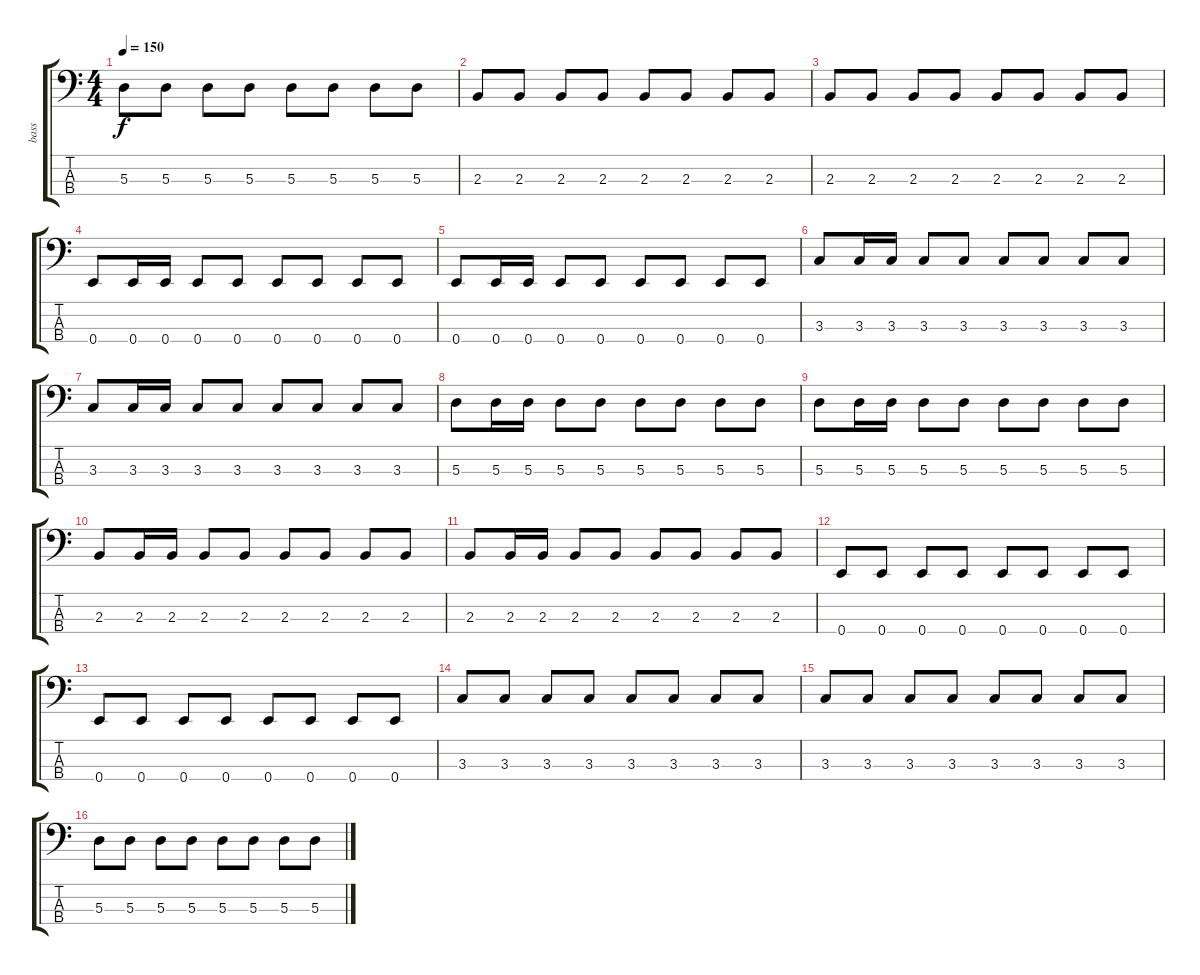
\track ("bass" "bass") {instrument electricbassfinger}
\staff {score tabs}
\tuning (G2 D2 A1 E1) {hide}
\ts (4 4)
\tempo 150
\clef f4
\ks c
5.3.8{dy f} 5.3.8 5.3.8 5.3.8 5.3.8 5.3.8 5.3.8 5.3.8 |
2.3.8 2.3.8 2.3.8 2.3.8 2.3.8 2.3.8 2.3.8 2.3.8 |
2.3.8 2.3.8 2.3.8 2.3.8 2.3.8 2.3.8 2.3.8 2.3.8 |
0.4.8 0.4.16 0.4.16 0.4.8 0.4.8 0.4.8 0.4.8 0.4.8 0.4.8 |
0.4.8 0.4.16 0.4.16 0.4.8 0.4.8 0.4.8 0.4.8 0.4.8 0.4.8 |
3.3.8 3.3.16 3.3.16 3.3.8 3.3.8 3.3.8 3.3.8 3.3.8 3.3.8 |
3.3.8 3.3.16 3.3.16 3.3.8 3.3.8 3.3.8 3.3.8 3.3.8 3.3.8 |
5.3.8 5.3.16 5.3.16 5.3.8 5.3.8 5.3.8 5.3.8 5.3.8 5.3.8 |
5.3.8 5.3.16 5.3.16 5.3.8 5.3.8 5.3.8 5.3.8 5.3.8 5.3.8 |
2.3.8 2.3.16 2.3.16 2.3.8 2.3.8 2.3.8 2.3.8 2.3.8 2.3.8 |
2.3.8 2.3.16 2.3.16 2.3.8 2.3.8 2.3.8 2.3.8 2.3.8 2.3.8 |
0.4.8 0.4.8 0.4.8 0.4.8 0.4.8 0.4.8 0.4.8 0.4.8 |
0.4.8 0.4.8 0.4.8 0.4.8 0.4.8 0.4.8 0.4.8 0.4.8 |
3.3.8 3.3.8 3.3.8 3.3.8 3.3.8 3.3.8 3.3.8 3.3.8 |
3.3.8 3.3.8 3.3.8 3.3.8 3.3.8 3.3.8 3.3.8 3.3.8 |
5.3.8 5.3.8 5.3.8 5.3.8 5.3.8 5.3.8 5.3.8 5.3.8
